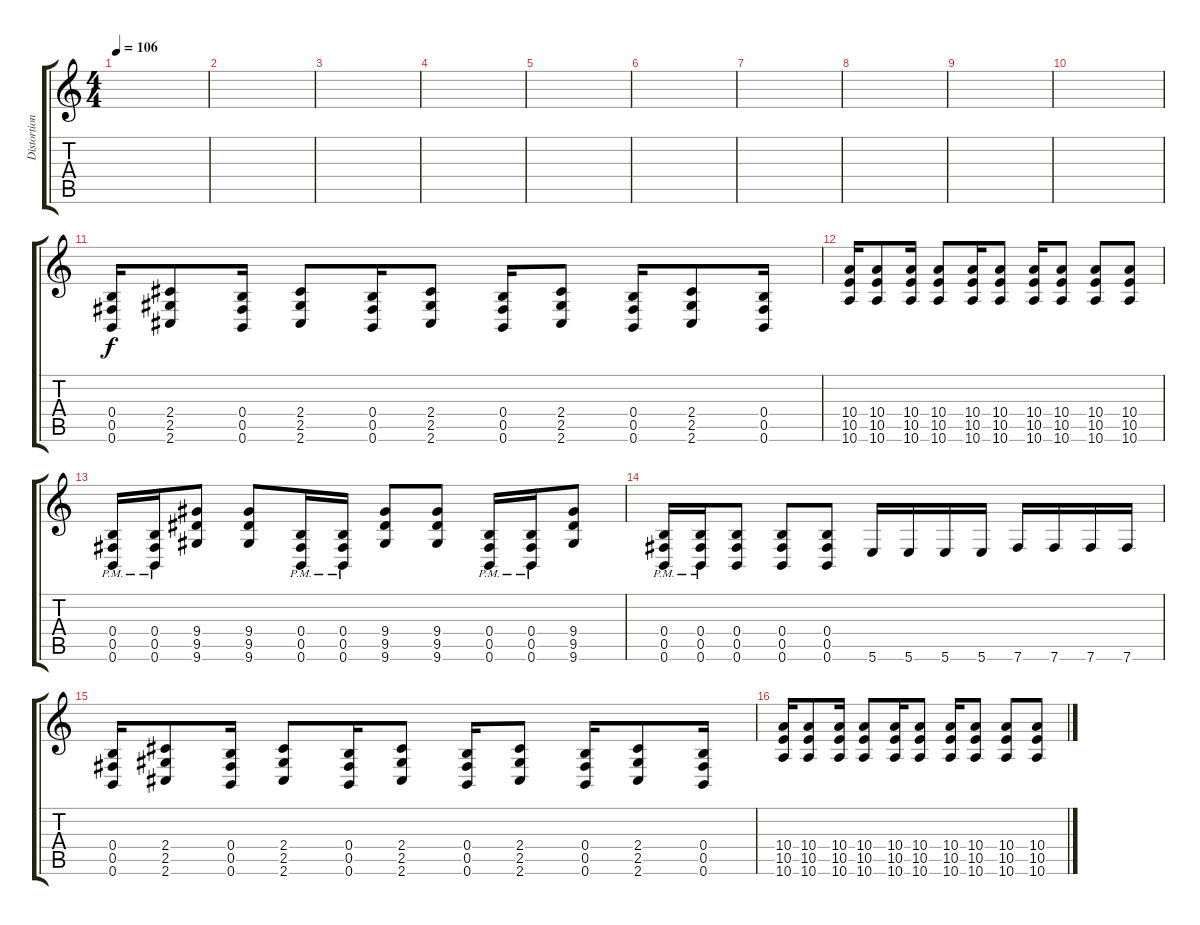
\track ("Distortion guitar" "Distortion") {instrument distortionguitar}
\staff {score tabs}
\tuning (Db4 Ab3 E3 B2 Gb2 B1) {hide}
\ts (4 4)
\tempo 106
\clef g2
\ks c
|
|
|
|
|
|
|
|
|
|
(0.4 0.5 0.6).16 (2.4 2.5 2.6).8 (0.4 0.5 0.6).16 (2.4 2.5 2.6).8 (0.4 0.5 0.6).16 (2.4 2.5 2.6).8 (0.4 0.5 0.6).16 (2.4 2.5 2.6).8 (0.4 0.5 0.6).16 (2.4 2.5 2.6).8 (0.4 0.5 0.6).16 |
(10.4 10.5 10.6).16 (10.4 10.5 10.6).8 (10.4 10.5 10.6).16 (10.4 10.5 10.6).8 (10.4 10.5 10.6).16 (10.4 10.5 10.6).8 (10.4 10.5 10.6).16 (10.4 10.5 10.6).8 (10.4 10.5 10.6).8 (10.4 10.5 10.6).8 |
(0.4{pm} 0.5{pm} 0.6{pm}).16 (0.4{pm} 0.5{pm} 0.6{pm}).16 (9.4 9.5 9.6).8 (9.4 9.5 9.6).8 (0.4{pm} 0.5{pm} 0.6{pm}).16 (0.4{pm} 0.5{pm} 0.6{pm}).16 (9.4 9.5 9.6).8 (9.4 9.5 9.6).8 (0.4{pm} 0.5{pm} 0.6{pm}).16 (0.4{pm} 0.5{pm} 0.6{pm}).16 (9.4 9.5 9.6).8 |
(0.4{pm} 0.5{pm} 0.6{pm}).16 (0.4{pm} 0.5{pm} 0.6{pm}).16 (0.4 0.5 0.6).8 (0.4 0.5 0.6).8 (0.4 0.5 0.6).8 5.6.16 5.6.16 5.6.16 5.6.16 7.6.16 7.6.16 7.6.16 7.6.16 |
(0.4 0.5 0.6).16 (2.4 2.5 2.6).8 (0.4 0.5 0.6).16 (2.4 2.5 2.6).8 (0.4 0.5 0.6).16 (2.4 2.5 2.6).8 (0.4 0.5 0.6).16 (2.4 2.5 2.6).8 (0.4 0.5 0.6).16 (2.4 2.5 2.6).8 (0.4 0.5 0.6).16 |
(10.4 10.5 10.6).16 (10.4 10.5 10.6).8 (10.4 10.5 10.6).16 (10.4 10.5 10.6).8 (10.4 10.5 10.6).16 (10.4 10.5 10.6).8 (10.4 10.5 10.6).16 (10.4 10.5 10.6).8 (10.4 10.5 10.6).8 (10.4 10.5 10.6).8
